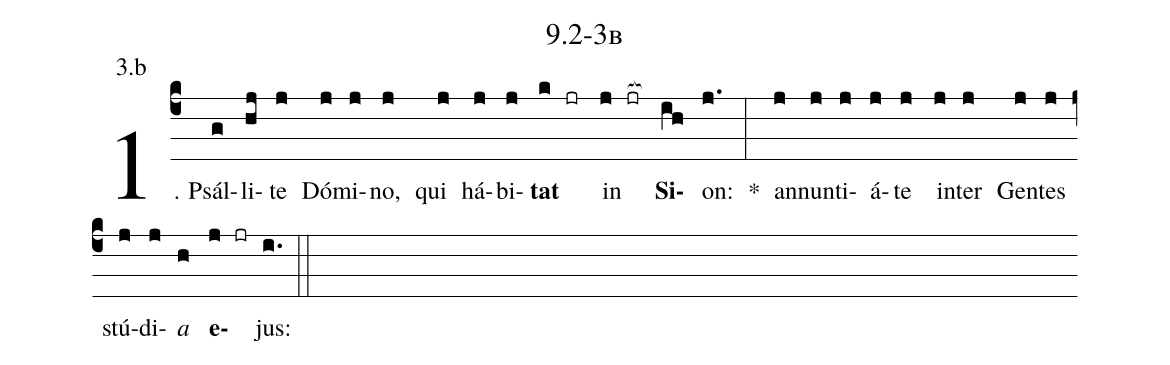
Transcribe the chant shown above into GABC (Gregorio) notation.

name: 9.2-3b;
annotation: 3.b;
%%
(c4)1. Psál(g)li(hj)te(j) Dó(j)mi(j)no,(j) qui(j) há(j)bi(j)<b>tat</b>(k jr) in(j jr[ocb:1{]) <b>Si</b>(ih[ocb:0}])on:(j.) *(:) an(j)nun(j)ti(j)á(j)te(j) in(j)ter(j) Gen(j)tes(j) stú(j)di(j)<i>a</i>(h) <b>e</b>(j jr)jus:(i.) (::)


%E(j) u(j) o(j) u(h) a(j) e.(i.) (::)
